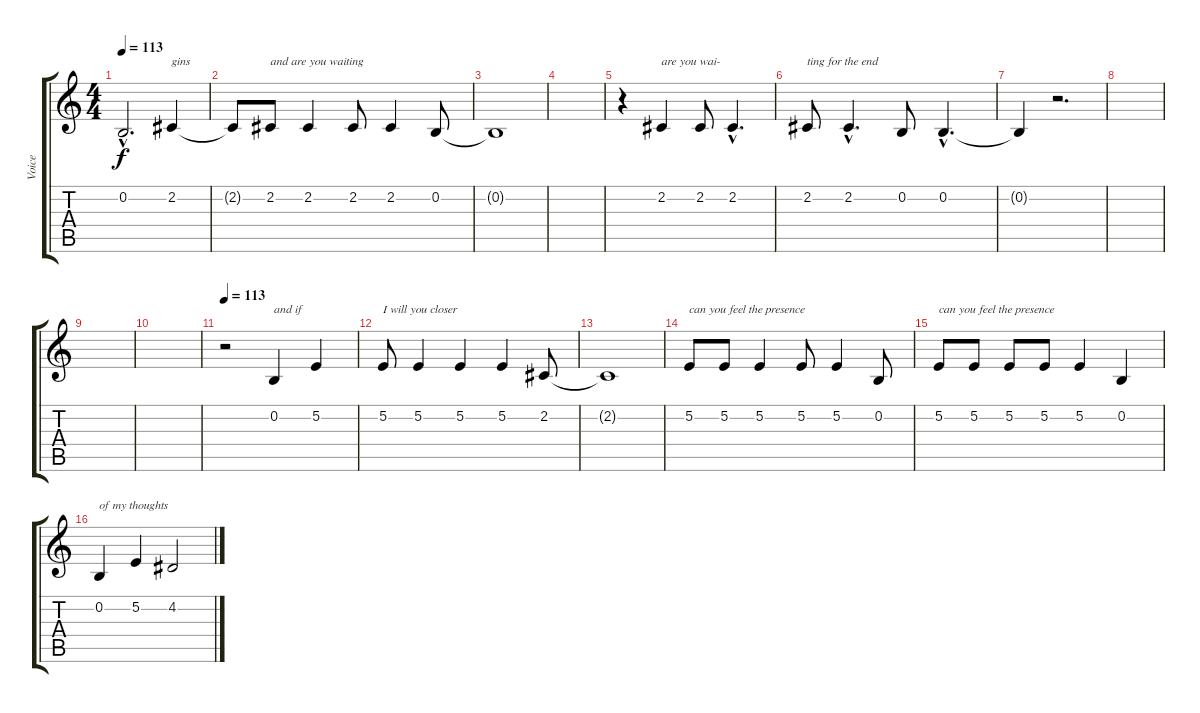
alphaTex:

\track ("Voice" "Voice") {instrument flute}
\staff {score tabs}
\tuning (E4 B3 G3 D3 A2 E2) {hide}
\ts (4 4)
\tempo 113
\clef g2
\ks c
0.2{hac t}.2{d dy f} 2.2.4{txt "gins"} |
2.2{t}.8 2.2.8{txt "and are you waiting"} 2.2.4 2.2.8 2.2.4 0.2.8 |
0.2{t}.1 |
|
r.4 2.2.4{txt "are you wai-"} 2.2.8 2.2{hac}.4{d} |
2.2.8{txt "ting for the end"} 2.2{hac}.4{d} 0.2.8 0.2{hac}.4{d} |
0.2{t}.4 r.2{d} |
|
|
|
\tempo 113
r.2 0.2.4{txt "and if"} 5.2.4 |
5.2.8{txt "I will you closer"} 5.2.4 5.2.4 5.2.4 2.2.8 |
2.2{t}.1 |
5.2.8{txt "can you feel the presence"} 5.2.8 5.2.4 5.2.8 5.2.4 0.2.8 |
5.2.8{txt "can you feel the presence"} 5.2.8 5.2.8 5.2.8 5.2.4 0.2.4 |
0.2.4{txt "of my thoughts"} 5.2.4 4.2.2
